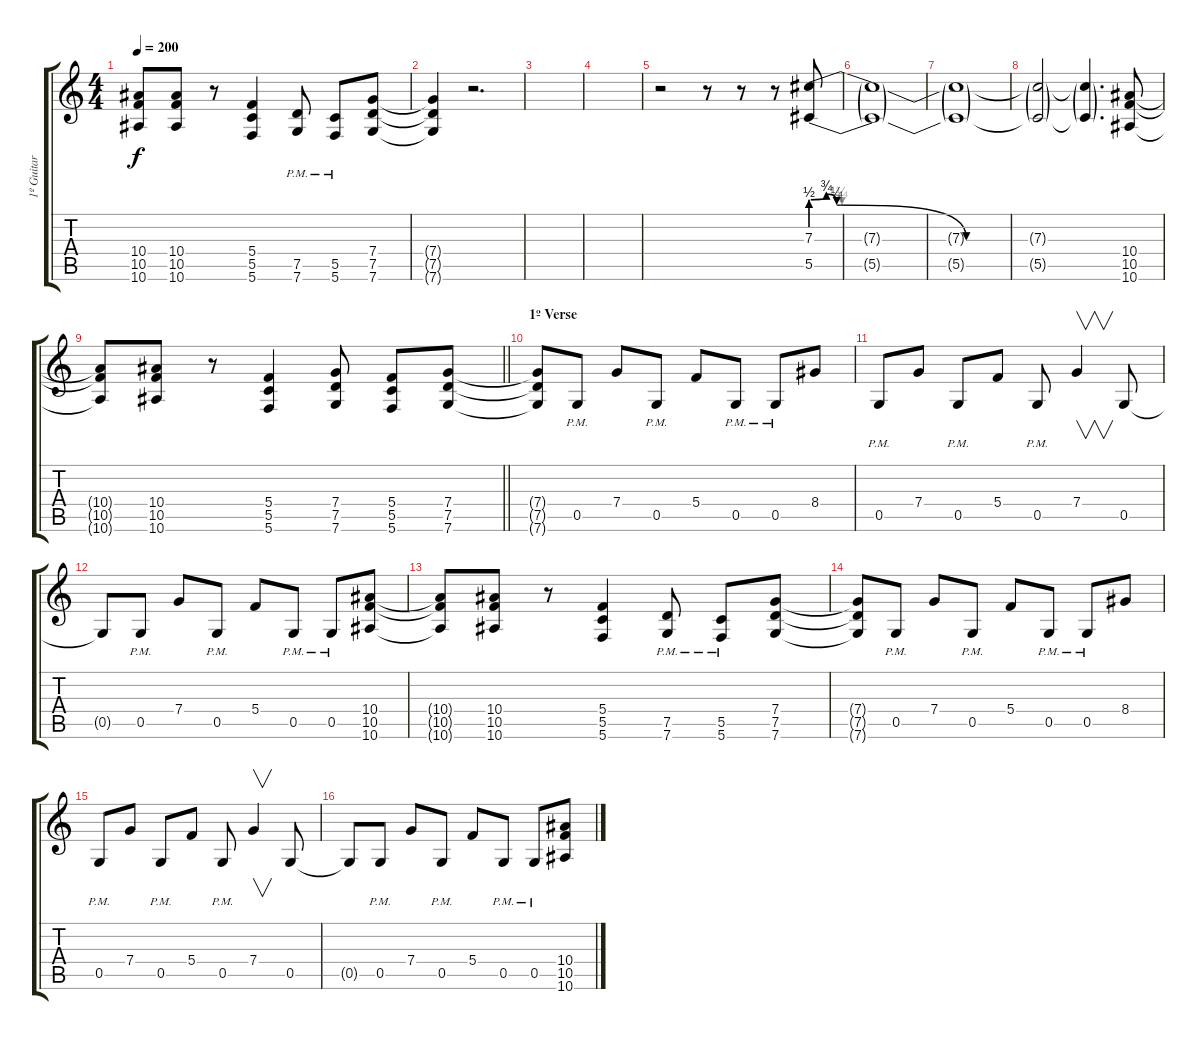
\track ("1º Guitar" "1º Guitar") {instrument distortionguitar}
\staff {score tabs}
\tuning (D4 A3 F3 C3 G2 C2) {hide}
\ts (4 4)
\tempo 200
\clef g2
\ks c
(10.4{t} 10.5{t} 10.6{t}).8{dy f} (10.4 10.5 10.6).8 r.8 (5.4 5.5 5.6).4 (7.5{pm} 7.6{pm}).8 (5.5{pm} 5.6{pm}).8 (7.4 7.5 7.6).8 |
(7.4{t} 7.5{t} 7.6{t}).4 r.2{d} |
|
|
r.2 r.8 r.8 r.8 (7.3{be (custom 0 2 3 3 5 1 30 0 60 0)} 5.5{be (custom 0 2 3 3 6 1 30 0 60 0)}).8 |
(7.3{t} 5.5{t}).1 |
(7.3{t} 5.5{t}).1 |
(7.3{t} 5.5{t}).2 (7.3{t} 5.5{t}).4{d} (10.4 10.5 10.6).8 |
\barLineRight lightlight
(10.4{t} 10.5{t} 10.6{t}).8 (10.4 10.5 10.6).8 r.8 (5.4 5.5 5.6).4 (7.4 7.5 7.6).8 (5.4 5.5 5.6).8 (7.4 7.5 7.6).8 |
\section ("" "1º Verse")
(7.4{t} 7.5{t} 7.6{t}).8 0.5{pm}.8 7.4.8 0.5{pm}.8 5.4.8 0.5{pm}.8 0.5{pm}.8 8.4.8 |
0.5{pm}.8 7.4.8 0.5{pm}.8 5.4.8 0.5{pm}.8 7.4.4{v} 0.5.8 |
0.5{t}.8 0.5{pm}.8 7.4.8 0.5{pm}.8 5.4.8 0.5{pm}.8 0.5{pm}.8 (10.4 10.5 10.6).8 |
(10.4{t} 10.5{t} 10.6{t}).8 (10.4 10.5 10.6).8 r.8 (5.4 5.5 5.6).4 (7.5{pm} 7.6{pm}).8 (5.5{pm} 5.6{pm}).8 (7.4 7.5 7.6).8 |
(7.4{t} 7.5{t} 7.6{t}).8 0.5{pm}.8 7.4.8 0.5{pm}.8 5.4.8 0.5{pm}.8 0.5{pm}.8 8.4.8 |
0.5{pm}.8 7.4.8 0.5{pm}.8 5.4.8 0.5{pm}.8 7.4.4{v} 0.5.8 |
0.5{t}.8 0.5{pm}.8 7.4.8 0.5{pm}.8 5.4.8 0.5{pm}.8 0.5{pm}.8 (10.4 10.5 10.6).8
